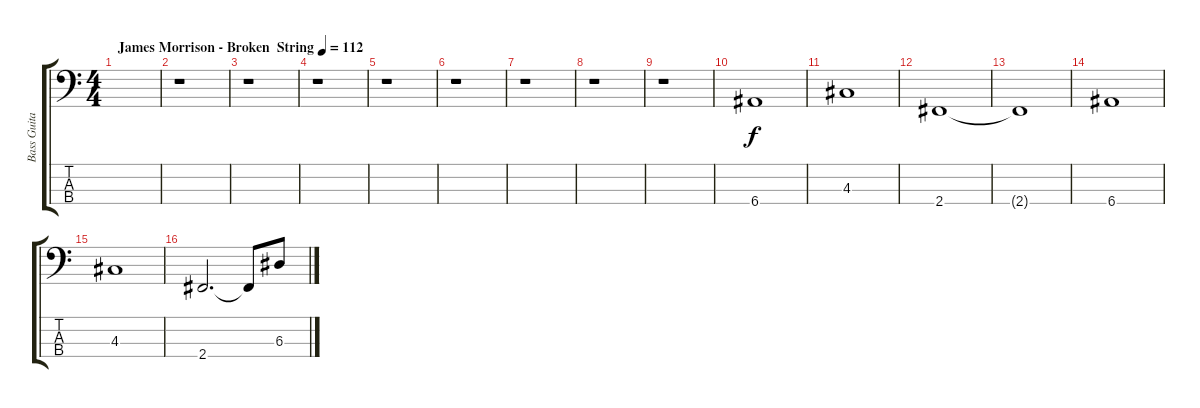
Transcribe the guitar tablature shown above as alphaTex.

\track ("Bass Guitar" "Bass Guita") {instrument electricbassfinger}
\staff {score tabs}
\tuning (G2 D2 A1 E1) {hide}
\ts (4 4)
\tempo (112 "James Morrison - Broken  String")
\clef f4
\ks c
|
r.1 |
r.1 |
r.1 |
r.1 |
r.1 |
r.1 |
r.1 |
r.1 |
6.4.1 |
4.3.1 |
2.4.1 |
2.4{t}.1 |
6.4.1 |
4.3.1 |
2.4.2{d} 2.4{t}.8 6.3.8
